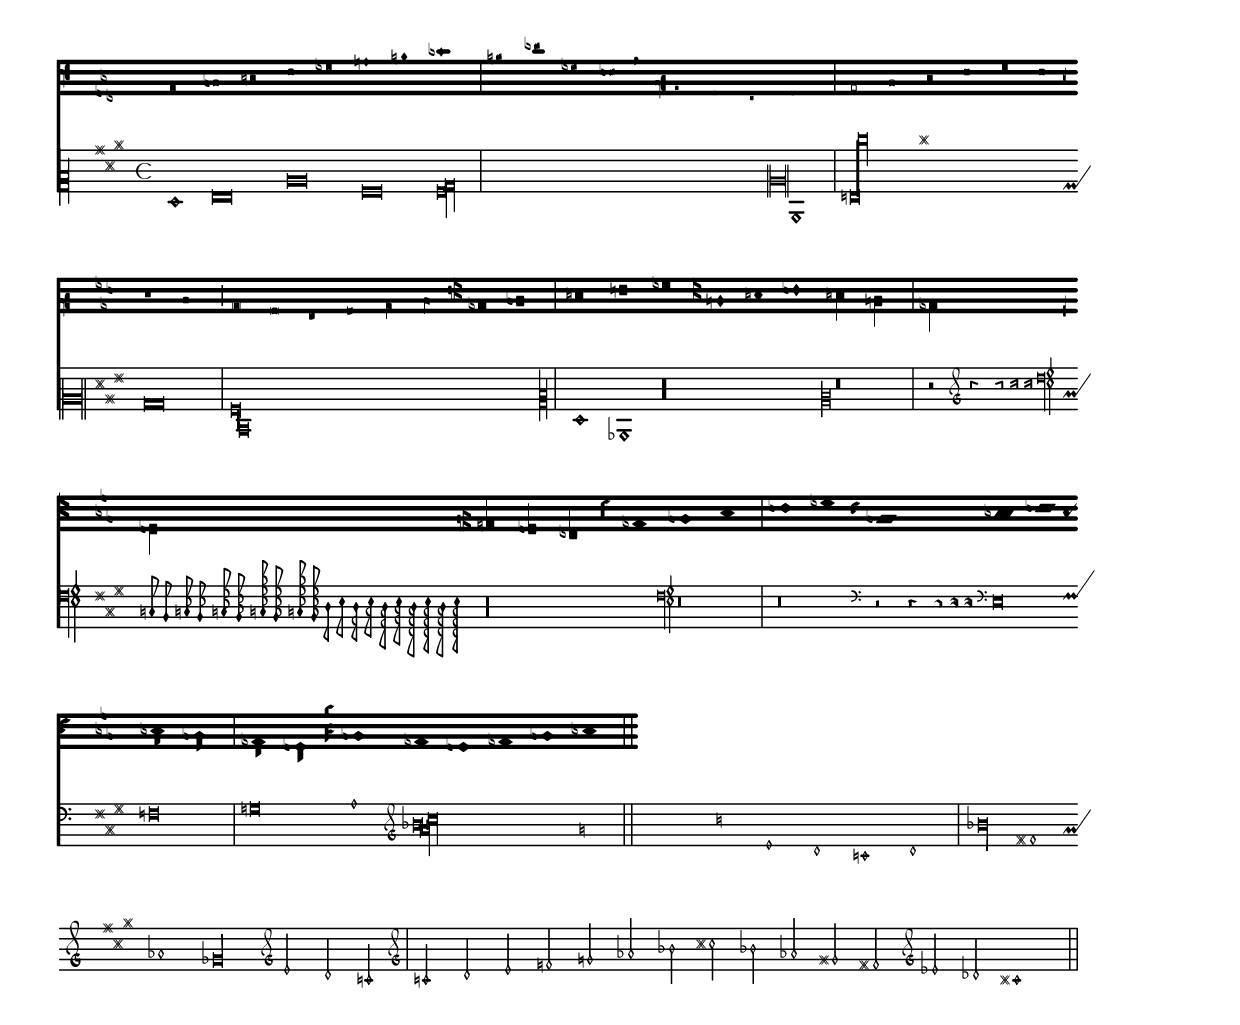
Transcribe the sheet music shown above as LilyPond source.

% DO NOT EDIT this file manually; it is automatically
% generated from Documentation/snippets/new
% Make any changes in Documentation/snippets/new/
% and then run scripts/auxiliar/makelsr.py
%
% This file is in the public domain.
%% Note: this file works from version 2.17.6
%% This file is in the public domain.
\version "2.18.0"

\header {
  lsrtags = "ancient-notation, symbols-and-glyphs"

  texidoc = "
Shown here are many (all?) of the symbols that are included in
LilyPond's support for ancient notation.
"
  doctitle = "Ancient fonts"
} % begin verbatim


upperStaff = \new VaticanaStaff = "upperStaff" <<
  \context VaticanaVoice <<
    \transpose c c {

      \override NoteHead.style = #'vaticana.punctum
      \key es \major
      \clef "vaticana-fa2"
      c1 des e f ges

      \override NoteHead.style = #'vaticana.inclinatum
      a! b ces'
      \bar "|"
      % \break % 1 (8*1)

      \override NoteHead.style = #'vaticana.quilisma
      b! des'! ges! fes!
      \breathe
      \clef "vaticana-fa1"
      \override NoteHead.style = #'vaticana.plica
      es d
      \override NoteHead.style = #'vaticana.reverse.plica
      c d
      \bar "|"
      % \break %2 (8*1)

      \override NoteHead.style = #'vaticana.punctum.cavum
      es f
      \override NoteHead.style = #'vaticana.lpes
      g as
      \override NoteHead.style = #'vaticana.upes
      bes as
      \override NoteHead.style = #'vaticana.vupes
      g f
      \override NoteHead.style = #'vaticana.linea.punctum
      \once \override Staff.BarLine.bar-extent = #'(-1 . 1) \bar "|"
      % \break % 3 (8*1)

      es d
      \override NoteHead.style = #'vaticana.epiphonus
      c d
      \override NoteHead.style = #'vaticana.cephalicus
      es f

      \override Staff.KeySignature.glyph-name-alist = #alteration-medicaea-glyph-name-alist
      \override Staff.Accidental.glyph-name-alist = #alteration-medicaea-glyph-name-alist
      \override Staff.Custos.style = #'medicaea
      \override NoteHead.style = #'medicaea.punctum
      \clef "medicaea-fa2"
      ces des
      \bar "|"
      % \break % 4 (8*1)

      e! f! ges
      \clef "medicaea-do2"
      \override NoteHead.style = #'medicaea.inclinatum
      a! b! ces'
      \override NoteHead.style = #'medicaea.virga
      b! a!
      \bar "|"
      % \break % 5 (8*1)

      ges fes
      \clef "medicaea-fa1"
      \override NoteHead.style = #'medicaea.rvirga
      e des ces

      \override Staff.KeySignature.glyph-name-alist = #alteration-hufnagel-glyph-name-alist
      \override Staff.Accidental.glyph-name-alist = #alteration-hufnagel-glyph-name-alist
      \override Staff.Custos.style = #'hufnagel
      \override NoteHead.style = #'hufnagel.punctum
      \clef "hufnagel-fa2"
      ces des es
      \bar "|"
      % \break % 6 (8*1)

      fes ges
      \clef "hufnagel-do2"
      \override NoteHead.style = #'hufnagel.lpes
      as! bes! ces'
      \override NoteHead.style = #'hufnagel.virga
      bes! as!
      \bar "|"
      % \break % 7 (8*1)

      ges! fes!
      \clef "hufnagel-do-fa"
      \override NoteHead.style = #'hufnagel.punctum
      es! des ces des! es! fes!
      \bar "||"
      % \break % 8 (8*1)

      s32*1
      % \break % 12 (32*1)
    }
  >>
>>

lowerStaff = \new MensuralStaff = "lowerStaff" <<
  \context MensuralVoice <<
    \transpose c c {

      \key a \major
      cis'1 d'\breve gis'\breve e'\breve \[ e'\longa fis'\longa \]
      \set Staff.forceClef = ##t
      \clef "neomensural-c2"
      cis1
      \bar "|"
      % \break % 2 (16*1)

      \[ g\breve dis''\longa \]
      b\breve \[ a\longa d\longa \]
      \clef "petrucci-c2"
      % \break % 4 (16*1)

      fis1 ces1
      \clef "petrucci-c2"
      r\longa
      \set Staff.forceClef = ##t
      \clef "mensural-c2"
      r\breve
      \bar "|"
      % \break % 5 (8*1)

      r2
      \clef "mensural-g"
      r4 r8 r16 r16
      \override NoteHead.style = #'mensural
      \override Rest.style = #'mensural
      \clef "petrucci-f"
      c8 b, c16 b, c32 b, c64 b, c64 b,
      d8 e d16 e d32 e d64 e d64 e
      r\longa
      \set Staff.forceClef = ##t
      \clef "petrucci-f"
      r\breve
      \bar "|"
      % \break % 6 (8*1)

      r\breve
      \clef "mensural-f"
      r2 r4 r8 r16 r16

      \set Staff.forceClef = ##t
      \clef "mensural-f"
      e\breve f g a1
      \clef "mensural-g"
      % \break % 7 (8*1)

      \[ bes'!\longa a'!\longa c''!\longa \]
      e'1 d' c' d' \bar "|"
      \bar "|"
      % \break % 9 (16*1)

      bes'!\longa fis'!1 as'!1 ges'!\longa % lig
      \set Staff.forceClef = ##t
      \clef "mensural-g"
      e'2 d' c' \bar "|"
      % \break % 11 (16*1)

      \set Staff.forceClef = ##t
      \clef "petrucci-g"
      c'2 d' e' f'
      \clef "petrucci-g"
      g' as'! bes'! cis''!
      bes'! as'! gis'! fis'!
      \set Staff.forceClef = ##t
      \clef "mensural-g"
      es'! des'! cis'!1 \bar "||"
      % \break % 12 (8*1)
    }
  >>
>>

\paper {
  line-thickness = #(/ staff-space 5.0)
}

\score {
  <<
    \upperStaff
    \lowerStaff
  >>
  \layout {
    indent = 0.0
    line-width = 17.25\cm
    \context {
      \Score
      timing = ##f
    }
    \context {
      \MensuralVoice
      \override NoteHead.style = #'neomensural
      \override Rest.style = #'neomensural
      \override Flag.style = #'mensural
      \override Stem.thickness = #1.0
    }
    \context {
      \MensuralStaff
      \revert  BarLine.transparent
      \override KeySignature.glyph-name-alist = #alteration-mensural-glyph-name-alist
      clefGlyph = #"clefs.petrucci.c2"
    }
    \context {
      \VaticanaStaff
      \revert  BarLine.transparent
      \override StaffSymbol.thickness = #2.0
      \override KeySignature.glyph-name-alist = #alteration-vaticana-glyph-name-alist
      \override Custos.neutral-position = #4
    }
  }
}
